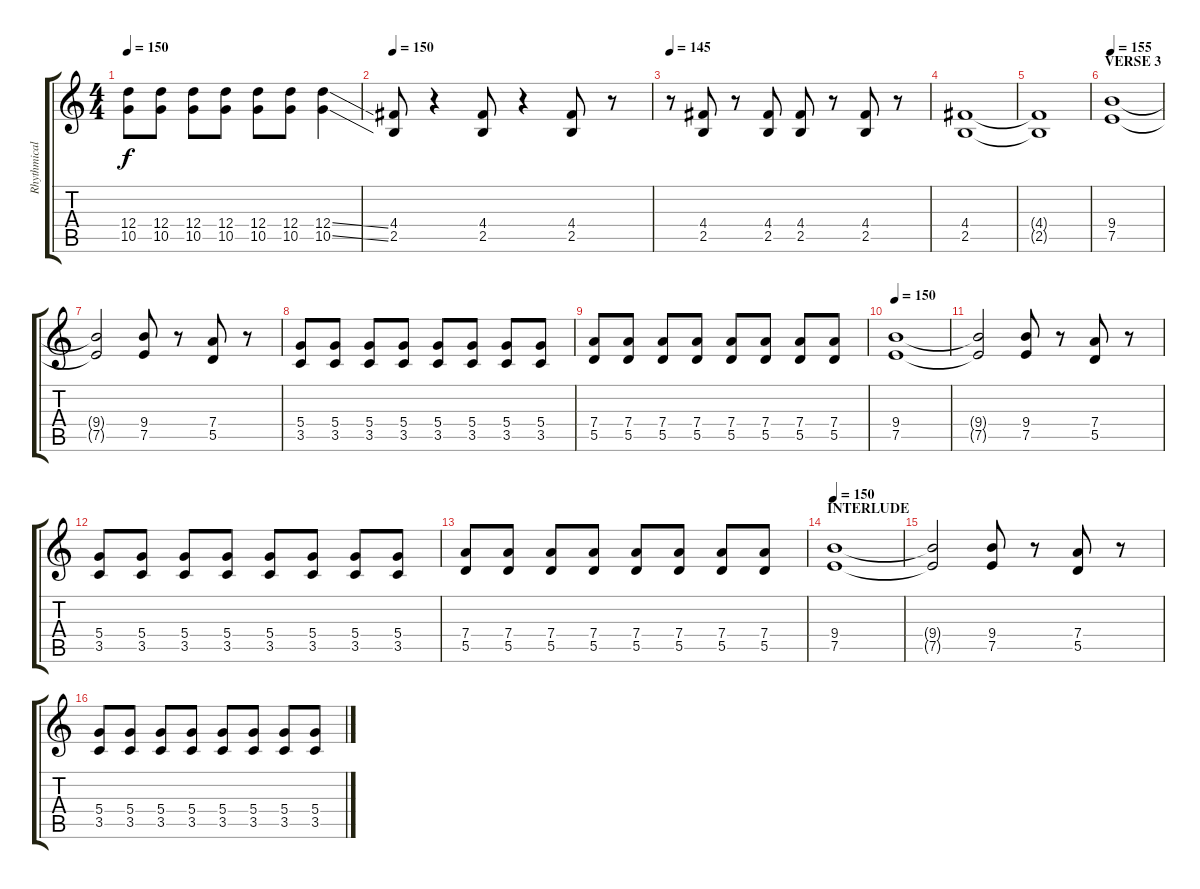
\track ("Rhythmical Guitar" "Rhythmical") {instrument distortionguitar}
\staff {score tabs}
\tuning (E4 B3 G3 D3 A2 E2) {hide}
\ts (4 4)
\tempo 150
\clef g2
\ks c
(12.4 10.5).8{dy f} (12.4 10.5).8 (12.4 10.5).8 (12.4 10.5).8 (12.4 10.5).8 (12.4 10.5).8 (12.4{ss} 10.5{ss}).4 |
\tempo 150
(4.4 2.5).8 r.4 (4.4 2.5).8 r.4 (4.4 2.5).8 r.8 |
\tempo 145
r.8 (4.4 2.5).8 r.8 (4.4 2.5).8 (4.4 2.5).8 r.8 (4.4 2.5).8 r.8 |
(4.4 2.5).1 |
(4.4{t} 2.5{t}).1 |
\section ("" "VERSE 3")
\tempo 155
(9.4 7.5).1 |
(9.4{t} 7.5{t}).2 (9.4 7.5).8 r.8 (7.4 5.5).8 r.8 |
(5.4 3.5).8 (5.4 3.5).8 (5.4 3.5).8 (5.4 3.5).8 (5.4 3.5).8 (5.4 3.5).8 (5.4 3.5).8 (5.4 3.5).8 |
(7.4 5.5).8 (7.4 5.5).8 (7.4 5.5).8 (7.4 5.5).8 (7.4 5.5).8 (7.4 5.5).8 (7.4 5.5).8 (7.4 5.5).8 |
\tempo 155
\tempo 150
(9.4 7.5).1 |
(9.4{t} 7.5{t}).2 (9.4 7.5).8 r.8 (7.4 5.5).8 r.8 |
(5.4 3.5).8 (5.4 3.5).8 (5.4 3.5).8 (5.4 3.5).8 (5.4 3.5).8 (5.4 3.5).8 (5.4 3.5).8 (5.4 3.5).8 |
(7.4 5.5).8 (7.4 5.5).8 (7.4 5.5).8 (7.4 5.5).8 (7.4 5.5).8 (7.4 5.5).8 (7.4 5.5).8 (7.4 5.5).8 |
\section ("" "INTERLUDE")
\tempo 150
(9.4 7.5).1 |
(9.4{t} 7.5{t}).2 (9.4 7.5).8 r.8 (7.4 5.5).8 r.8 |
(5.4 3.5).8 (5.4 3.5).8 (5.4 3.5).8 (5.4 3.5).8 (5.4 3.5).8 (5.4 3.5).8 (5.4 3.5).8 (5.4 3.5).8
